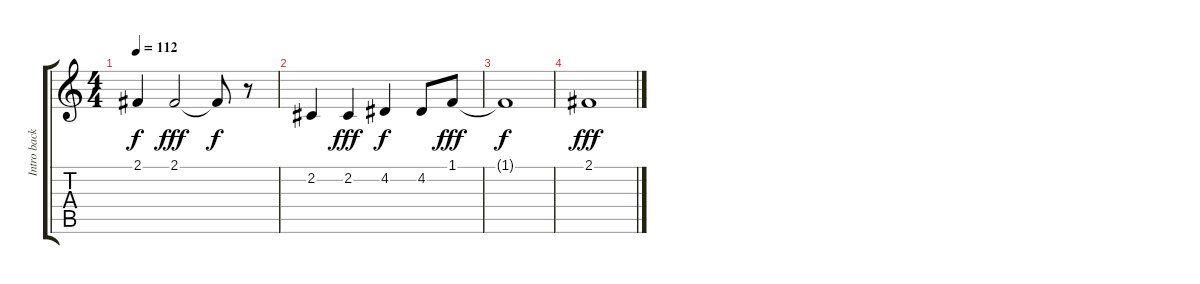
\track ("Intro backing" "Intro back") {instrument voiceoohs}
\staff {score tabs}
\tuning (E4 B3 G3 D3 A2 E2) {hide}
\ts (4 4)
\tempo 112
\clef g2
\ks c
2.1{t}.4{dy f} 2.1.2{dy fff} 2.1{t}.8{dy f} r.8 |
2.2.4 2.2.4{dy fff} 4.2.4{dy f} 4.2.8 1.1.8{dy fff} |
1.1{t}.1{dy f} |
2.1.1{dy fff}
